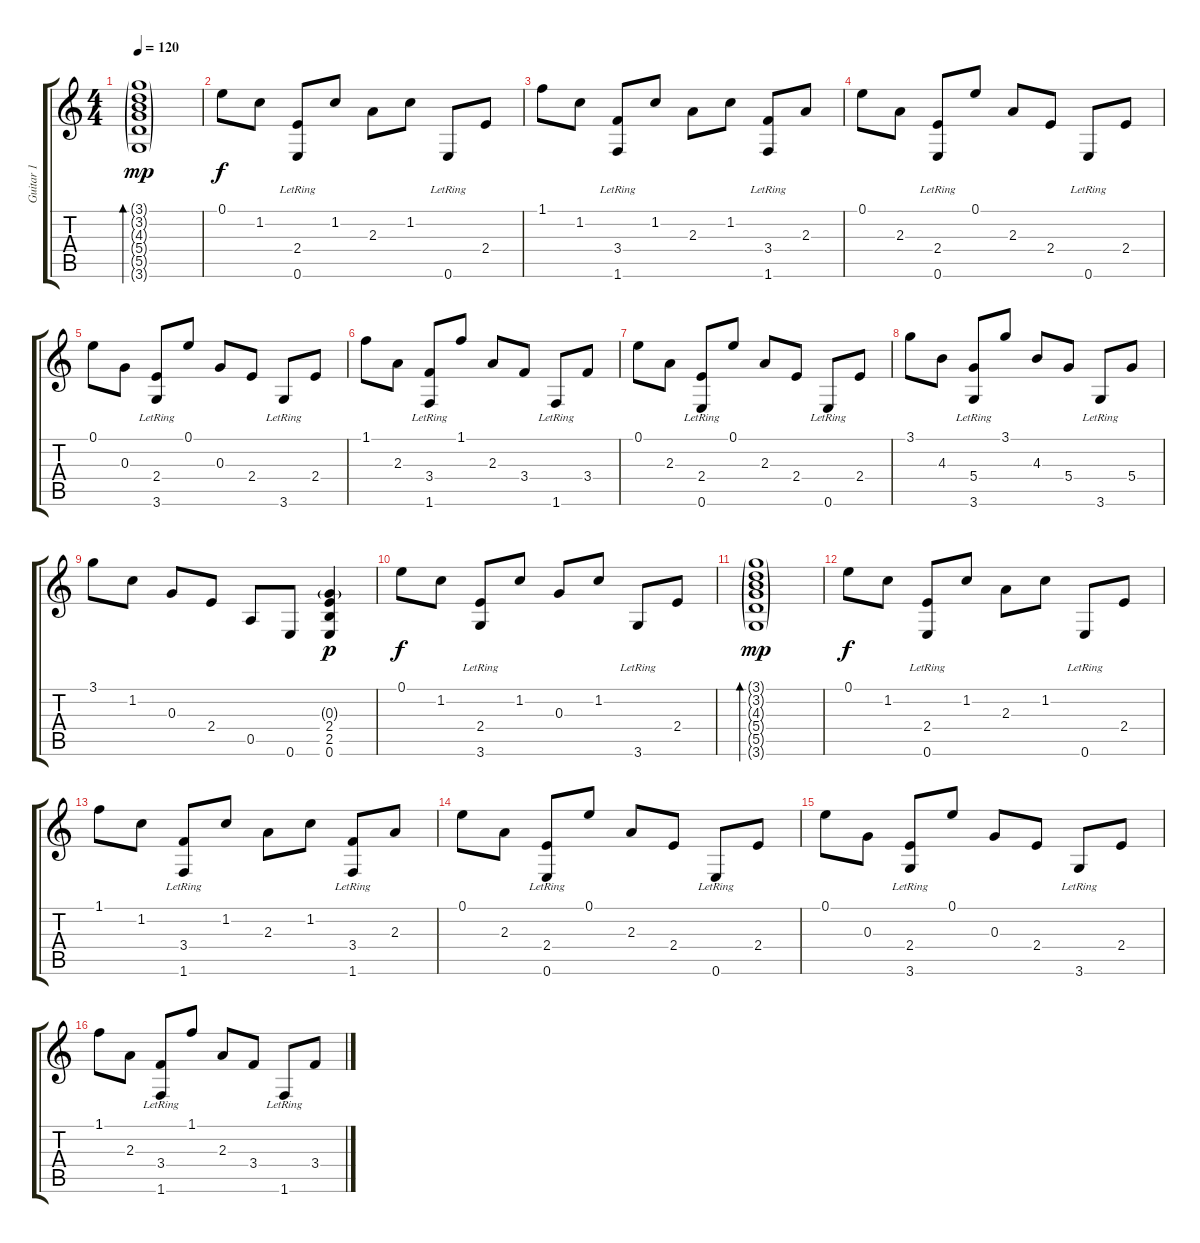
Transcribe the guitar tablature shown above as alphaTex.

\track ("Guitar 1" "Guitar 1") {instrument acousticguitarnylon}
\staff {score tabs}
\tuning (E4 B3 G3 D3 A2 E2) {hide}
\ts (4 4)
\tempo 120
\clef g2
\ks c
(3.1{g} 3.2{g} 4.3{g} 5.4{g} 5.5{g} 3.6{g}).1{bd 60 dy mp} |
0.1.8{dy f} 1.2.8 (2.4 0.6{lr}).8 1.2.8 2.3.8 1.2.8 0.6{lr}.8 2.4.8 |
1.1.8 1.2.8 (3.4 1.6{lr}).8 1.2.8 2.3.8 1.2.8 (3.4 1.6{lr}).8 2.3.8 |
0.1.8 2.3.8 (2.4 0.6{lr}).8 0.1.8 2.3.8 2.4.8 0.6{lr}.8 2.4.8 |
0.1.8 0.3.8 (2.4 3.6{lr}).8 0.1.8 0.3.8 2.4.8 3.6{lr}.8 2.4.8 |
1.1.8 2.3.8 (3.4 1.6{lr}).8 1.1.8 2.3.8 3.4.8 1.6{lr}.8 3.4.8 |
0.1.8 2.3.8 (2.4 0.6{lr}).8 0.1.8 2.3.8 2.4.8 0.6{lr}.8 2.4.8 |
3.1.8 4.3.8 (5.4 3.6{lr}).8 3.1.8 4.3.8 5.4.8 3.6{lr}.8 5.4.8 |
3.1.8 1.2.8 0.3.8 2.4.8 0.5.8 0.6.8 (0.3{g} 2.4 2.5 0.6).4{dy p} |
0.1.8{dy f} 1.2.8 (2.4 3.6{lr}).8 1.2.8 0.3.8 1.2.8 3.6{lr}.8 2.4.8 |
(3.1{g} 3.2{g} 4.3{g} 5.4{g} 5.5{g} 3.6{g}).1{bd 60 dy mp} |
0.1.8{dy f} 1.2.8 (2.4 0.6{lr}).8 1.2.8 2.3.8 1.2.8 0.6{lr}.8 2.4.8 |
1.1.8 1.2.8 (3.4 1.6{lr}).8 1.2.8 2.3.8 1.2.8 (3.4 1.6{lr}).8 2.3.8 |
0.1.8 2.3.8 (2.4 0.6{lr}).8 0.1.8 2.3.8 2.4.8 0.6{lr}.8 2.4.8 |
0.1.8 0.3.8 (2.4 3.6{lr}).8 0.1.8 0.3.8 2.4.8 3.6{lr}.8 2.4.8 |
1.1.8 2.3.8 (3.4 1.6{lr}).8 1.1.8 2.3.8 3.4.8 1.6{lr}.8 3.4.8
